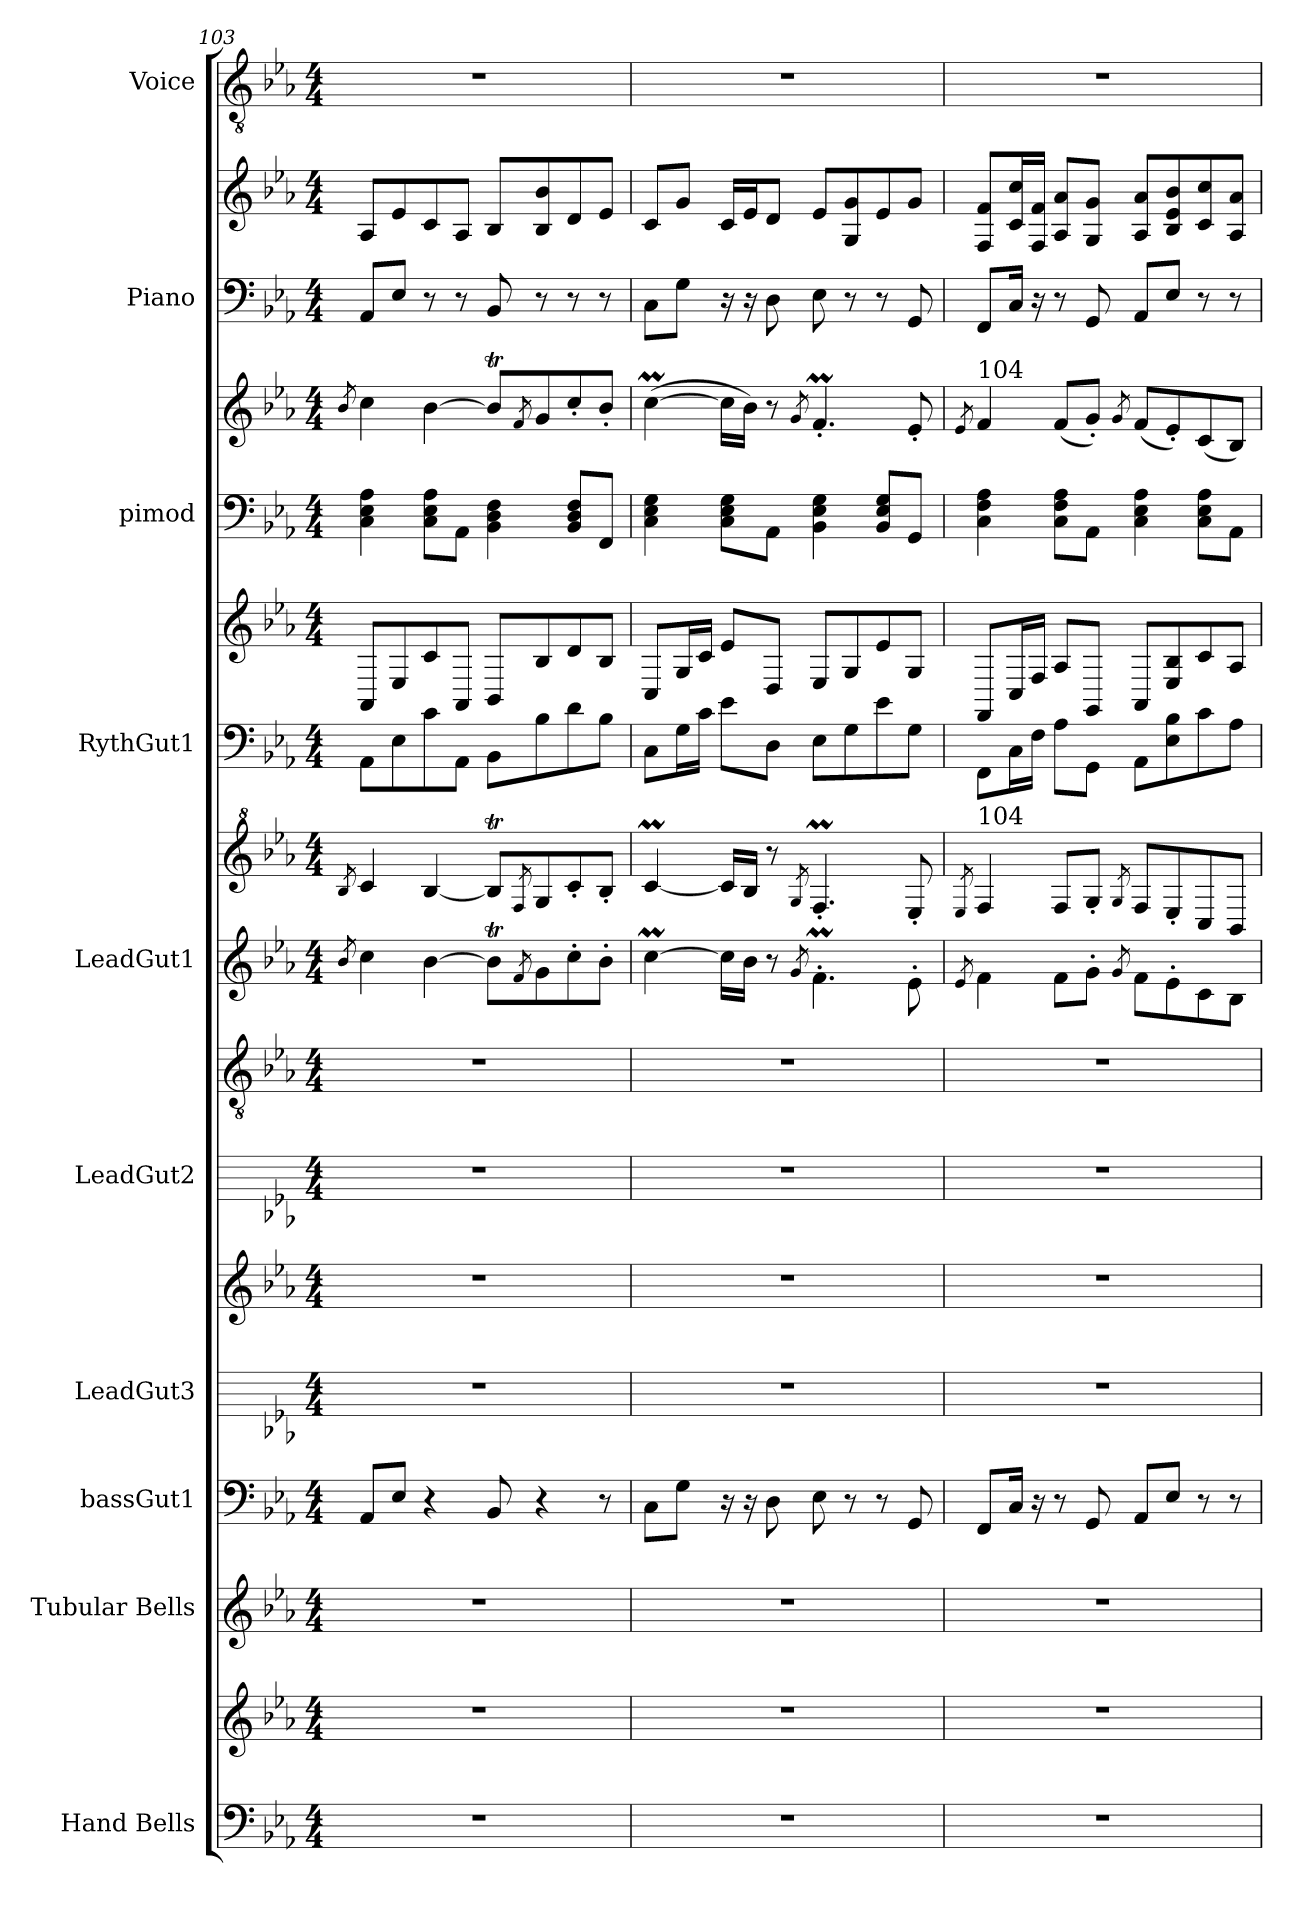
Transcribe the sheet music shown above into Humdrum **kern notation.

**kern	**kern	**kern	**kern	**kern	**kern	**kern	**kern	**kern	**kern	**kern	**kern	**kern	**kern	**kern	**kern	**kern
*part10	*part10	*part9	*part8	*part7	*part7	*part6	*part6	*part5	*part5	*part4	*part4	*part3	*part3	*part2	*part2	*part1
*staff17	*staff16	*staff15	*staff14	*staff13	*staff12	*staff11	*staff10	*staff9	*staff8	*staff7	*staff6	*staff5	*staff4	*staff3	*staff2	*staff1
*I"Hand Bells	*	*I"Tubular Bells	*I"bassGut1	*I"LeadGut3	*	*I"LeadGut2	*	*I"LeadGut1	*	*I"RythGut1	*	*I"pimod	*	*I"Piano	*	*I"Voice
*I'Ha. Be.	*	*I'Tu. Be.	*I'bassGut1	*I'LeadGut3	*	*I'LeadGut2	*	*I'LeadGut1	*	*I'RythGut1	*	*I'pimod	*	*I'Pno.	*	*I'Vo.
*clefF4	*clefG2	*clefG2	*clefF4	*	*clefG2	*	*clefGv2	*	*clefG^2	*	*clefG2	*clefF4	*clefG2	*clefF4	*clefG2	*clefGv2
*k[b-e-a-]	*k[b-e-a-]	*k[b-e-a-]	*k[b-e-a-]	*k[b-e-a-]	*k[b-e-a-]	*k[b-e-a-]	*k[b-e-a-]	*k[b-e-a-]	*k[b-e-a-]	*k[b-e-a-]	*k[b-e-a-]	*k[b-e-a-]	*k[b-e-a-]	*k[b-e-a-]	*k[b-e-a-]	*k[b-e-a-]
*M4/4	*M4/4	*M4/4	*M4/4	*M4/4	*M4/4	*M4/4	*M4/4	*M4/4	*M4/4	*M4/4	*M4/4	*M4/4	*M4/4	*M4/4	*M4/4	*M4/4
=103	=103	=103	=103	=103	=103	=103	=103	=103	=103	=103	=103	=103	=103	=103	=103	=103
.	.	.	.	.	.	.	.	8qb-/	8qb-/	.	.	.	8qb-/	.	.	.
1r	1r	1r	8AA-/L	1r	1r	1r	1r	4cc\	4cc/	8AA-\L	8AA-/L	4C\ 4E-\ 4A-\	4cc\	8AA-/L	8A-/L	1r
.	.	.	8E-/J	.	.	.	.	.	.	8E-\	8E-/	.	.	8E-/J	8e-/	.
.	.	.	4r	.	.	.	.	[4b-\	[4b-/	8c\	8c/	8C\ 8E-\ 8A-\L	[4b-\	8r	8c/	.
.	.	.	.	.	.	.	.	.	.	8AA-\J	8AA-/J	8AA-\J	.	8r	8A-/J	.
.	.	.	8BB-/	.	.	.	.	8b-T\L]	8b-T/L]	8BB-\L	8BB-/L	4BB-\ 4D\ 4F\	8b-T/L]	8BB-/	8B-/L	.
.	.	.	.	.	.	.	.	8qf/	8qf/	.	.	.	8qf/	.	.	.
.	.	.	4r	.	.	.	.	8g\	8g/	8B-\	8B-/	.	8g/	8r	8B-/ 8b-/	.
.	.	.	.	.	.	.	.	8cc'\	8cc'/	8d\	8d/	8BB-/ 8D/ 8F/L	8cc'/	8r	8d/	.
.	.	.	8r	.	.	.	.	8b-'\J	8b-'/J	8B-\J	8B-/J	8FF/J	8b-'/J	8r	8e-/J	.
=104	=104	=104	=104	=104	=104	=104	=104	=104	=104	=104	=104	=104	=104	=104	=104	=104
1r	1r	1r	8C\L	1r	1r	1r	1r	[4ccM\	[4ccM/	8C\L	8C/L	4C\ 4E-\ 4G\	([4ccM\	8C\L	8c/L	1r
.	.	.	8G\J	.	.	.	.	.	.	16G\L	16G/L	.	.	8G\J	8g/J	.
.	.	.	.	.	.	.	.	.	.	16c\JJ	16c/JJ	.	.	.	.	.
.	.	.	16r	.	.	.	.	16cc\LL]	16cc/LL]	8e-\L	8e-/L	8C\ 8E-\ 8G\L	16cc\LL]	16r	16c/LL	.
.	.	.	16r	.	.	.	.	16b-\JJ	16b-/JJ	.	.	.	16b-\JJ)	16r	16e-/J	.
.	.	.	8D\	.	.	.	.	8r	8r	8D\J	8D/J	8AA-\J	8r	8D\	8d/J	.
.	.	.	.	.	.	.	.	8qg/	8qg/	.	.	.	8qg/	.	.	.
.	.	.	8E-\	.	.	.	.	4.fM'\	4.fM'/	8E-\L	8E-/L	4BB-\ 4E-\ 4G\	4.fM'/	8E-\	8e-/L	.
.	.	.	8r	.	.	.	.	.	.	8G\	8G/	.	.	8r	8G/ 8g/	.
.	.	.	8r	.	.	.	.	.	.	8e-\	8e-/	8BB-/ 8E-/ 8G/L	.	8r	8e-/	.
.	.	.	8GG/	.	.	.	.	8e-'\	8e-'/	8G\J	8G/J	8GG/J	8e-'/	8GG/	8g/J	.
!!LO:PB:g=z
=105	=105	=105	=105	=105	=105	=105	=105	=105	=105	=105	=105	=105	=105	=105	=105	=105
.	.	.	.	.	.	.	.	8qe-/	.	.	.	.	.	.	.	.
*	*	*	*	*	*	*	*	*	*clefG2	*	*	*	*	*	*	*
.	.	.	.	.	.	.	.	.	8qe-/	.	.	.	8qe-/	.	.	.
!	!	!	!	!	!	!	!	!	!	!	!	!	!LO:TX:a:t=104	!	!	!
!	!	!	!	!	!	!	!	!	!LO:TX:a:t=104	!	!	!	!	!	!	!
1r	1r	1r	8FF/L	1r	1r	1r	1r	4f\	4f/	8FF\L	8FF/L	4C\ 4F\ 4A-\	4f/	8FF/L	8F/ 8f/L	1r
.	.	.	16C/Jk	.	.	.	.	.	.	16C\L	16C/L	.	.	16C/Jk	16c/ 16cc/L	.
.	.	.	16r	.	.	.	.	.	.	16F\JJ	16F/JJ	.	.	16r	16F/ 16f/JJ	.
.	.	.	8r	.	.	.	.	8f\L	8f/L	8A-\L	8A-/L	8C\ 8F\ 8A-\L	(8f/L	8r	8A-/ 8a-/L	.
.	.	.	8GG/	.	.	.	.	8g'\J	8g'/J	8GG\J	8GG/J	8AA-\J	8g'/J)	8GG/	8G/ 8g/J	.
.	.	.	.	.	.	.	.	8qg/	8qg/	.	.	.	8qg/	.	.	.
.	.	.	8AA-/L	.	.	.	.	8f\L	8f/L	8AA-\L	8AA-/L	4C\ 4E-\ 4A-\	(8f/L	8AA-/L	8A-/ 8a-/L	.
.	.	.	8E-/J	.	.	.	.	8e-'\	8e-'/	8E-\ 8B-\	8E-/ 8B-/	.	8e-'/)	8E-/J	8B-/ 8e-/ 8b-/	.
.	.	.	8r	.	.	.	.	8c\	8c/	8c\	8c/	8C\ 8E-\ 8A-\L	(8c/	8r	8c/ 8cc/	.
.	.	.	8r	.	.	.	.	8B-\J	8B-/J	8A-\J	8A-/J	8AA-\J	8B-/J)	8r	8A-/ 8a-/J	.
=	=	=	=	=	=	=	=	=	=	=	=	=	=	=	=	=
*-	*-	*-	*-	*-	*-	*-	*-	*-	*-	*-	*-	*-	*-	*-	*-	*-
